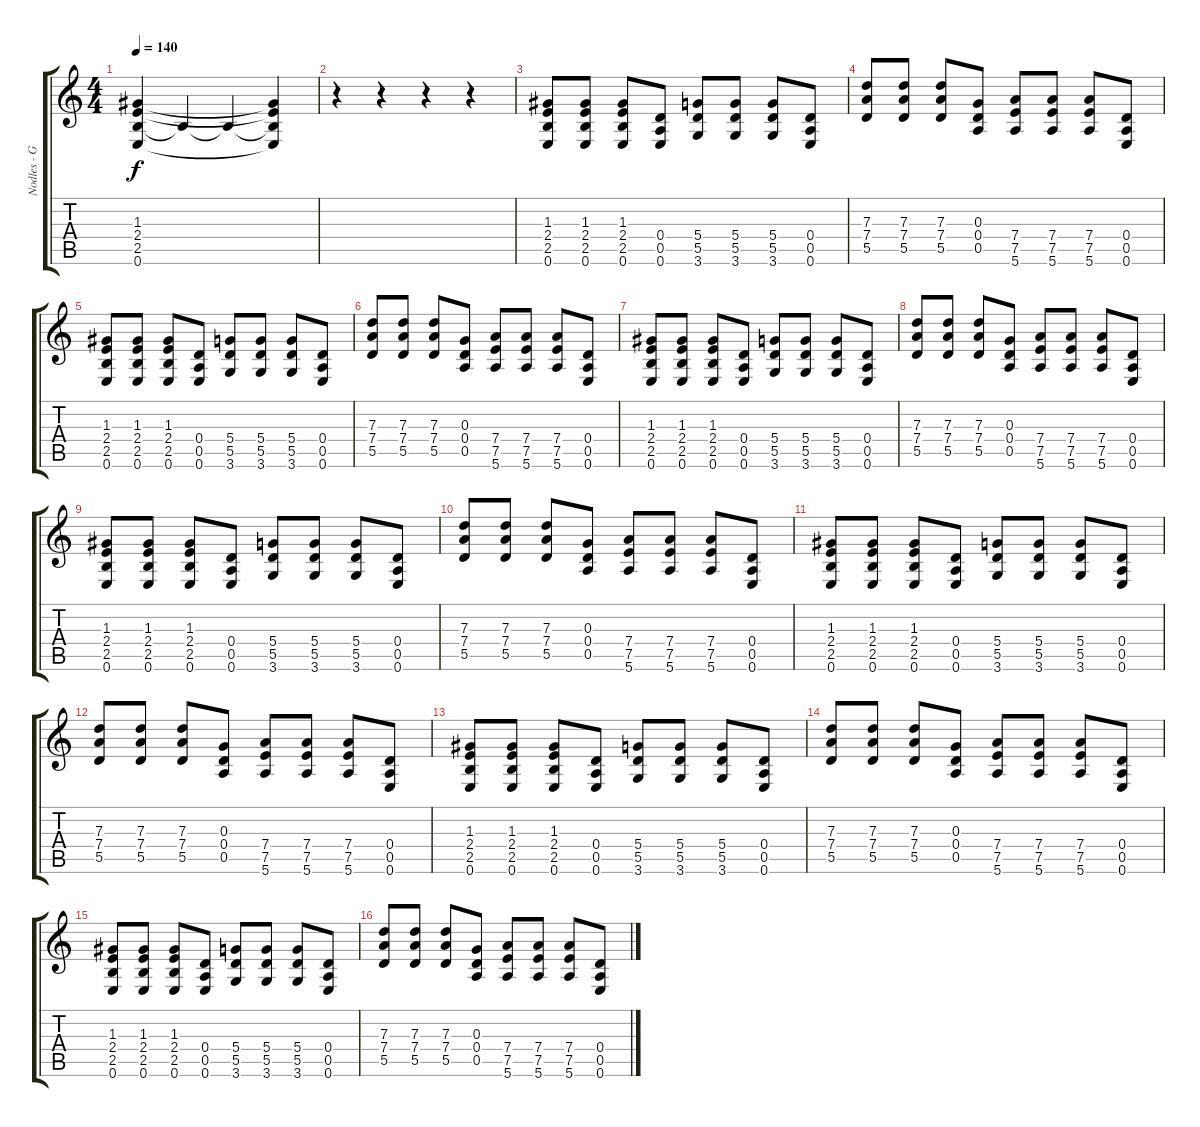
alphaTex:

\track ("Nodles - Guitarra" "Nodles - G") {instrument electricguitarclean}
\staff {score tabs}
\tuning (E4 B3 G3 D3 A2 E2) {hide}
\ts (4 4)
\tempo 140
\clef g2
\ks c
(1.3 2.4 2.5 0.6).4{dy f volume 15 instrument electricguitarclean} 2.5{t}.4{volume 16} 2.5{t}.4{volume 16} (1.3{t} 2.4{t} 2.5{t} 0.6{t}).4{volume 16} |
r.4 r.4 r.4 r.4 |
(1.3 2.4 2.5 0.6).8{volume 12} (1.3 2.4 2.5 0.6).8 (1.3 2.4 2.5 0.6).8 (0.4 0.5 0.6).8 (5.4 5.5 3.6).8 (5.4 5.5 3.6).8 (5.4 5.5 3.6).8 (0.4 0.5 0.6).8 |
(7.3 7.4 5.5).8 (7.3 7.4 5.5).8 (7.3 7.4 5.5).8 (0.3 0.4 0.5).8 (7.4 7.5 5.6).8 (7.4 7.5 5.6).8 (7.4 7.5 5.6).8 (0.4 0.5 0.6).8 |
(1.3 2.4 2.5 0.6).8 (1.3 2.4 2.5 0.6).8 (1.3 2.4 2.5 0.6).8 (0.4 0.5 0.6).8 (5.4 5.5 3.6).8 (5.4 5.5 3.6).8 (5.4 5.5 3.6).8 (0.4 0.5 0.6).8 |
(7.3 7.4 5.5).8 (7.3 7.4 5.5).8 (7.3 7.4 5.5).8 (0.3 0.4 0.5).8 (7.4 7.5 5.6).8 (7.4 7.5 5.6).8 (7.4 7.5 5.6).8 (0.4 0.5 0.6).8 |
(1.3 2.4 2.5 0.6).8 (1.3 2.4 2.5 0.6).8 (1.3 2.4 2.5 0.6).8 (0.4 0.5 0.6).8 (5.4 5.5 3.6).8 (5.4 5.5 3.6).8 (5.4 5.5 3.6).8 (0.4 0.5 0.6).8 |
(7.3 7.4 5.5).8 (7.3 7.4 5.5).8 (7.3 7.4 5.5).8 (0.3 0.4 0.5).8 (7.4 7.5 5.6).8 (7.4 7.5 5.6).8 (7.4 7.5 5.6).8 (0.4 0.5 0.6).8 |
(1.3 2.4 2.5 0.6).8 (1.3 2.4 2.5 0.6).8 (1.3 2.4 2.5 0.6).8 (0.4 0.5 0.6).8 (5.4 5.5 3.6).8 (5.4 5.5 3.6).8 (5.4 5.5 3.6).8 (0.4 0.5 0.6).8 |
(7.3 7.4 5.5).8 (7.3 7.4 5.5).8 (7.3 7.4 5.5).8 (0.3 0.4 0.5).8 (7.4 7.5 5.6).8 (7.4 7.5 5.6).8 (7.4 7.5 5.6).8 (0.4 0.5 0.6).8 |
(1.3 2.4 2.5 0.6).8 (1.3 2.4 2.5 0.6).8 (1.3 2.4 2.5 0.6).8 (0.4 0.5 0.6).8 (5.4 5.5 3.6).8 (5.4 5.5 3.6).8 (5.4 5.5 3.6).8 (0.4 0.5 0.6).8 |
(7.3 7.4 5.5).8 (7.3 7.4 5.5).8 (7.3 7.4 5.5).8 (0.3 0.4 0.5).8 (7.4 7.5 5.6).8 (7.4 7.5 5.6).8 (7.4 7.5 5.6).8 (0.4 0.5 0.6).8 |
(1.3 2.4 2.5 0.6).8 (1.3 2.4 2.5 0.6).8 (1.3 2.4 2.5 0.6).8 (0.4 0.5 0.6).8 (5.4 5.5 3.6).8 (5.4 5.5 3.6).8 (5.4 5.5 3.6).8 (0.4 0.5 0.6).8 |
(7.3 7.4 5.5).8 (7.3 7.4 5.5).8 (7.3 7.4 5.5).8 (0.3 0.4 0.5).8 (7.4 7.5 5.6).8 (7.4 7.5 5.6).8 (7.4 7.5 5.6).8 (0.4 0.5 0.6).8 |
(1.3 2.4 2.5 0.6).8 (1.3 2.4 2.5 0.6).8 (1.3 2.4 2.5 0.6).8 (0.4 0.5 0.6).8 (5.4 5.5 3.6).8 (5.4 5.5 3.6).8 (5.4 5.5 3.6).8 (0.4 0.5 0.6).8 |
(7.3 7.4 5.5).8 (7.3 7.4 5.5).8 (7.3 7.4 5.5).8 (0.3 0.4 0.5).8 (7.4 7.5 5.6).8 (7.4 7.5 5.6).8 (7.4 7.5 5.6).8 (0.4 0.5 0.6).8
